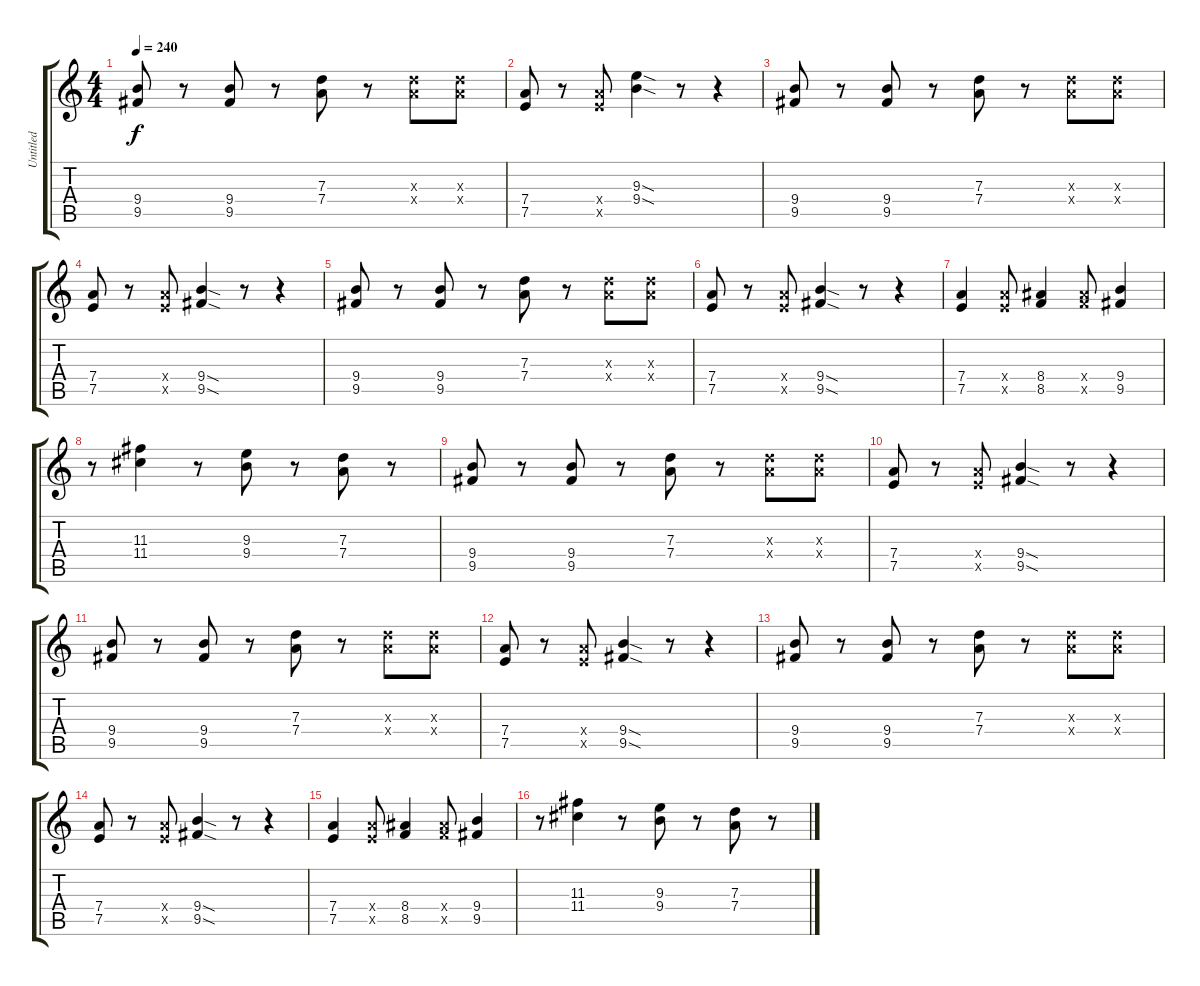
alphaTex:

\track ("Untitled" "Untitled") {instrument overdrivenguitar}
\staff {score tabs}
\tuning (E4 B3 G3 D3 A2 E2) {hide}
\ts (4 4)
\tempo 240
\clef g2
\ks c
(9.4 9.5).8{dy f} r.8 (9.4 9.5).8 r.8 (7.3 7.4).8 r.8 (7.3{x} 7.4{x}).8 (7.3{x} 7.4{x}).8 |
(7.4 7.5).8 r.8 (7.4{x} 7.5{x}).8 (9.3{sod} 9.4{sod}).4 r.8 r.4 |
(9.4 9.5).8 r.8 (9.4 9.5).8 r.8 (7.3 7.4).8 r.8 (7.3{x} 7.4{x}).8 (7.3{x} 7.4{x}).8 |
(7.4 7.5).8 r.8 (7.4{x} 7.5{x}).8 (9.4{sod} 9.5{sod}).4 r.8 r.4 |
(9.4 9.5).8 r.8 (9.4 9.5).8 r.8 (7.3 7.4).8 r.8 (7.3{x} 7.4{x}).8 (7.3{x} 7.4{x}).8 |
(7.4 7.5).8 r.8 (7.4{x} 7.5{x}).8 (9.4{sod} 9.5{sod}).4 r.8 r.4 |
(7.4 7.5).4 (7.4{x} 7.5{x}).8 (8.4 8.5).4 (8.4{x} 8.5{x}).8 (9.4 9.5).4 |
r.8 (11.3 11.4).4 r.8 (9.3 9.4).8 r.8 (7.3 7.4).8 r.8 |
(9.4 9.5).8 r.8 (9.4 9.5).8 r.8 (7.3 7.4).8 r.8 (7.3{x} 7.4{x}).8 (7.3{x} 7.4{x}).8 |
(7.4 7.5).8 r.8 (7.4{x} 7.5{x}).8 (9.4{sod} 9.5{sod}).4 r.8 r.4 |
(9.4 9.5).8 r.8 (9.4 9.5).8 r.8 (7.3 7.4).8 r.8 (7.3{x} 7.4{x}).8 (7.3{x} 7.4{x}).8 |
(7.4 7.5).8 r.8 (7.4{x} 7.5{x}).8 (9.4{sod} 9.5{sod}).4 r.8 r.4 |
(9.4 9.5).8 r.8 (9.4 9.5).8 r.8 (7.3 7.4).8 r.8 (7.3{x} 7.4{x}).8 (7.3{x} 7.4{x}).8 |
(7.4 7.5).8 r.8 (7.4{x} 7.5{x}).8 (9.4{sod} 9.5{sod}).4 r.8 r.4 |
(7.4 7.5).4 (7.4{x} 7.5{x}).8 (8.4 8.5).4 (8.4{x} 8.5{x}).8 (9.4 9.5).4 |
r.8 (11.3 11.4).4 r.8 (9.3 9.4).8 r.8 (7.3 7.4).8 r.8
